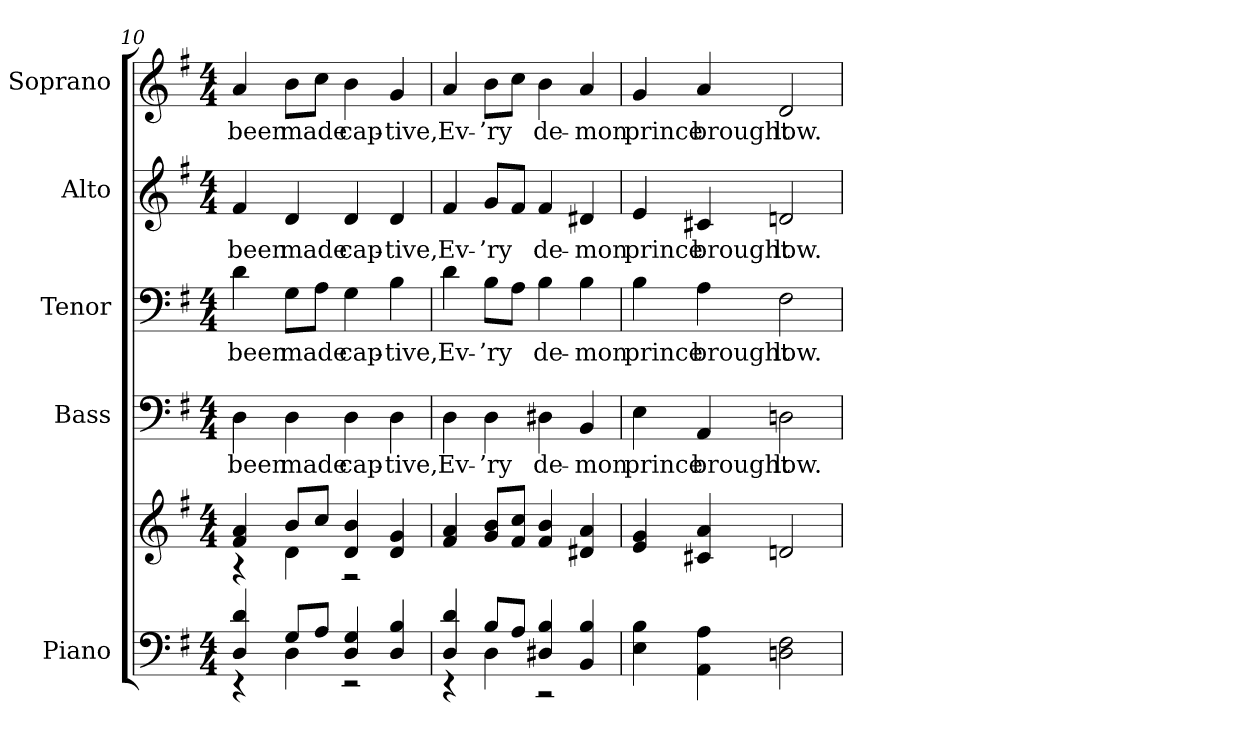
**kern	**kern	**kern	**text	**kern	**text	**kern	**text	**kern	**text
*part5	*part5	*part4	*part4	*part3	*part3	*part2	*part2	*part1	*part1
*staff6	*staff5	*staff4	*staff4	*staff3	*staff3	*staff2	*staff2	*staff1	*staff1
*I"Piano	*	*I"Bass	*	*I"Tenor	*	*I"Alto	*	*I"Soprano	*
*I'Pno.	*	*I'B.	*	*I'T.	*	*I'A.	*	*I'S.	*
*clefF4	*clefG2	*clefF4	*	*clefF4	*	*clefG2	*	*clefG2	*
*k[f#]	*k[f#]	*k[f#]	*	*k[f#]	*	*k[f#]	*	*k[f#]	*
*G:	*G:	*G:	*	*G:	*	*G:	*	*G:	*
*M4/4	*M4/4	*M4/4	*	*M4/4	*	*M4/4	*	*M4/4	*
=10	=10	=10	=10	=10	=10	=10	=10	=10	=10
*^	*^	*	*	*	*	*	*	*	*
!	!	!	!	!	!LO:LY:b:color=#000000	!	!	!	!	!	!
!	!	!	!	!	!	!	!LO:LY:b:color=#000000	!	!	!	!
!	!	!	!	!	!	!	!	!	!LO:LY:b:color=#000000	!	!
!	!	!	!	!	!	!	!	!	!	!	!LO:LY:b:color=#000000
4Di/ 4di	4r	4f#i/ 4ai	4r	4Di\	been	4di\	been	4f#i/	been	4ai/	been
!	!	!	!	!	!LO:LY:b:color=#000000	!	!	!	!	!	!
!	!	!	!	!	!	!	!LO:LY:b:color=#000000	!	!	!	!
!	!	!	!	!	!	!	!	!	!LO:LY:b:color=#000000	!	!
!	!	!	!	!	!	!	!	!	!	!	!LO:LY:b:color=#000000
8Gi/L	4Di\	8bi/L	4di\	4Di\	made	8Gi\L	made	4di/	made	8bi\L	made
8Ai/J	.	8cci/J	.	.	.	8Ai\J	.	.	.	8cci\J	.
!	!	!	!	!	!LO:LY:b:color=#000000	!	!	!	!	!	!
!	!	!	!	!	!	!	!LO:LY:b:color=#000000	!	!	!	!
!	!	!	!	!	!	!	!	!	!LO:LY:b:color=#000000	!	!
!	!	!	!	!	!	!	!	!	!	!	!LO:LY:b:color=#000000
4Di/ 4Gi	2r	4di/ 4bi	2r	4Di\	cap-	4Gi\	cap-	4di/	cap-	4bi\	cap-
!	!	!	!	!	!LO:LY:b:color=#000000	!	!	!	!	!	!
!	!	!	!	!	!	!	!LO:LY:b:color=#000000	!	!	!	!
!	!	!	!	!	!	!	!	!	!LO:LY:b:color=#000000	!	!
!	!	!	!	!	!	!	!	!	!	!	!LO:LY:b:color=#000000
4Di/ 4Bi	.	4di/ 4gi	.	4Di\	-tive,	4Bi\	-tive,	4di/	-tive,	4gi/	-tive,
*	*	*v	*v	*	*	*	*	*	*	*	*
!!LO:PB:g=z
=11	=11	=11	=11	=11	=11	=11	=11	=11	=11	=11
!	!	!	!	!LO:LY:b:color=#000000	!	!	!	!	!	!
!	!	!	!	!	!	!LO:LY:b:color=#000000	!	!	!	!
!	!	!	!	!	!	!	!	!LO:LY:b:color=#000000	!	!
!	!	!	!	!	!	!	!	!	!	!LO:LY:b:color=#000000
4Di/ 4di	4r	4f#i/ 4ai	4Di\	Ev-	4di\	Ev-	4f#i/	Ev-	4ai/	Ev-
!	!	!	!	!LO:LY:b:color=#000000	!	!	!	!	!	!
!	!	!	!	!	!	!LO:LY:b:color=#000000	!	!	!	!
!	!	!	!	!	!	!	!	!LO:LY:b:color=#000000	!	!
!	!	!	!	!	!	!	!	!	!	!LO:LY:b:color=#000000
8Bi/L	4Di\	8gi/ 8biL	4Di\	-’ry	8Bi\L	-’ry	8gi/L	-’ry	8bi\L	-’ry
8Ai/J	.	8f#i/ 8cciJ	.	.	8Ai\J	.	8f#i/J	.	8cci\J	.
!	!	!	!	!LO:LY:b:color=#000000	!	!	!	!	!	!
!	!	!	!	!	!	!LO:LY:b:color=#000000	!	!	!	!
!	!	!	!	!	!	!	!	!LO:LY:b:color=#000000	!	!
!	!	!	!	!	!	!	!	!	!	!LO:LY:b:color=#000000
4D#Xi/ 4Bi	2r	4f#i/ 4bi	4D#Xi\	de-	4Bi\	de-	4f#i/	de-	4bi\	de-
!	!	!	!	!LO:LY:b:color=#000000	!	!	!	!	!	!
!	!	!	!	!	!	!LO:LY:b:color=#000000	!	!	!	!
!	!	!	!	!	!	!	!	!LO:LY:b:color=#000000	!	!
!	!	!	!	!	!	!	!	!	!	!LO:LY:b:color=#000000
4BBi/ 4Bi	.	4d#Xi/ 4ai	4BBi/	-mon	4Bi\	-mon	4d#Xi/	-mon	4ai/	-mon
*v	*v	*	*	*	*	*	*	*	*	*
=12	=12	=12	=12	=12	=12	=12	=12	=12	=12
!	!	!	!LO:LY:b:color=#000000	!	!	!	!	!	!
!	!	!	!	!	!LO:LY:b:color=#000000	!	!	!	!
!	!	!	!	!	!	!	!LO:LY:b:color=#000000	!	!
!	!	!	!	!	!	!	!	!	!LO:LY:b:color=#000000
4Ei\ 4Bi	4ei/ 4gi	4Ei\	prince	4Bi\	prince	4ei/	prince	4gi/	prince
!	!	!	!LO:LY:b:color=#000000	!	!	!	!	!	!
!	!	!	!	!	!LO:LY:b:color=#000000	!	!	!	!
!	!	!	!	!	!	!	!LO:LY:b:color=#000000	!	!
!	!	!	!	!	!	!	!	!	!LO:LY:b:color=#000000
4AAi\ 4Ai	4c#Xi/ 4ai	4AAi/	brought	4Ai\	brought	4c#Xi/	brought	4ai/	brought
!	!	!	!LO:LY:b:color=#000000	!	!	!	!	!	!
!	!	!	!	!	!LO:LY:b:color=#000000	!	!	!	!
!	!	!	!	!	!	!	!LO:LY:b:color=#000000	!	!
!	!	!	!	!	!	!	!	!	!LO:LY:b:color=#000000
2Dni\ 2F#i	2dni/	2Dni\	low.	2F#i\	low.	2dni/	low.	2di/	low.
=	=	=	=	=	=	=	=	=	=
*-	*-	*-	*-	*-	*-	*-	*-	*-	*-
